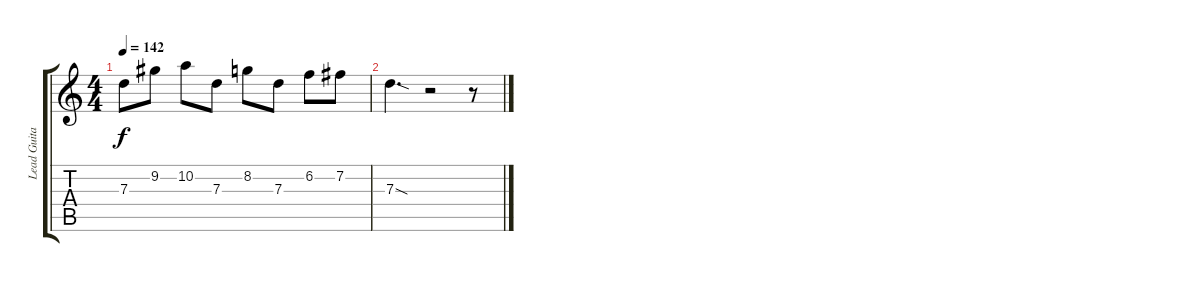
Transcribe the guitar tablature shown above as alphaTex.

\track ("Lead Guitar (Slash)  " "Lead Guita") {instrument overdrivenguitar}
\staff {score tabs}
\tuning (E4 B3 G3 D3 A2 E2) {hide}
\ts (4 4)
\tempo 142
\clef g2
\ks c
7.3.8{dy f} 9.2.8 10.2.8 7.3.8 8.2.8 7.3.8 6.2.8 7.2.8 |
7.3{sod}.4{d} r.2 r.8
